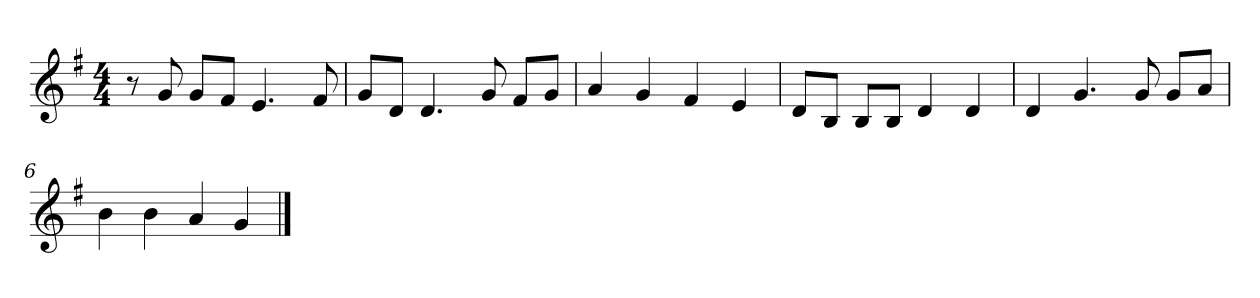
**kern
*part1
*staff1
*k[f#]
*M4/4
*MM120
=1
8r
8g
8gL
8f#J
4.e
8f#
=2
8gL
8dJ
4.d
8g
8f#L
8gJ
=3
4a
4g
4f#
4e
=4
8dL
8BJ
8BL
8BJ
4d
4d
=5
4d
4.g
8g
8gL
8aJ
=6
4b
4b
4a
4g
==
*-
